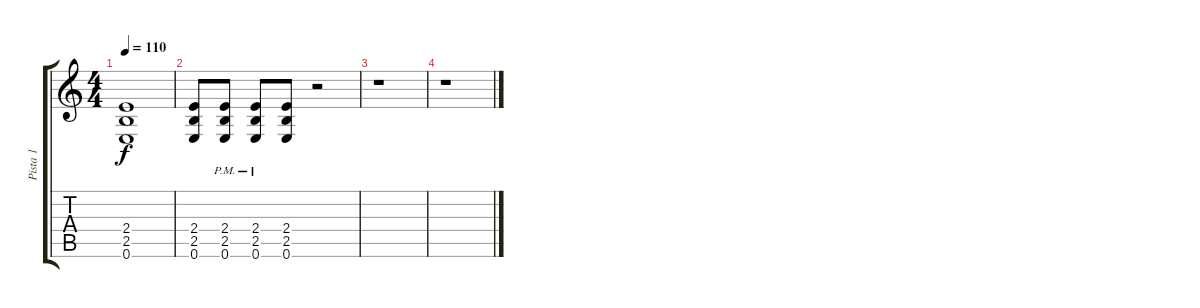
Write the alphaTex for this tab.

\track ("Pista 1" "Pista 1") {instrument distortionguitar}
\staff {score tabs}
\tuning (E4 B3 G3 D3 A2 E2) {hide}
\ts (4 4)
\tempo 110
\clef g2
\ks c
(2.4 2.5 0.6).1{dy f} |
(2.4 2.5 0.6).8 (2.4 2.5 0.6{pm}).8 (2.4 2.5 0.6{pm}).8 (2.4 2.5 0.6).8 r.2 |
r.1 |
r.1
